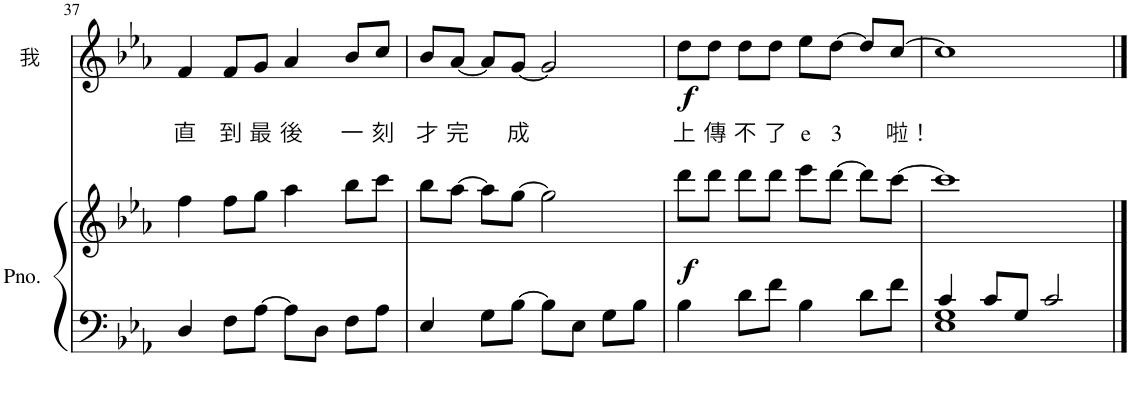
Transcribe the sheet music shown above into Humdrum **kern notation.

**kern	**kern	**dynam	**kern	**text	**dynam
*part2	*part2	*part2	*part1	*part1	*part1
*staff3	*staff2	*staff2/3	*staff1	*staff1	*staff1
*I"鋼琴	*	*	*I"可憐的我	*	*
!!LO:PB:g=z
*clefF4	*clefG2	*	*clefG2	*	*
*k[b-e-a-]	*k[b-e-a-]	*	*k[b-e-a-]	*	*
*M4/4	*M4/4	*	*M4/4	*	*
=37	=37	=37	=37	=37	=37
!	!	!	!	!LO:LY:b	!
4D/	4ff\	.	4f/	直	.
!	!	!	!	!LO:LY:b	!
8F\L	8ff\L	.	8f/L	到	.
!	!	!	!	!LO:LY:b	!
[8A-\J	8gg\J	.	8g/J	最	.
!	!	!	!	!LO:LY:b	!
8A-\L]	4aa-\	.	4a-/	後	.
8D\J	.	.	.	.	.
!	!	!	!	!LO:LY:b	!
8F\L	8bb-\L	.	8b-/L	一	.
!	!	!	!	!LO:LY:b	!
8A-\J	8ccc\J	.	8cc/J	刻	.
=38	=38	=38	=38	=38	=38
!	!	!	!	!LO:LY:b	!
4E-/	8bb-\L	.	8b-/L	才	.
!	!	!	!	!LO:LY:b	!
.	[8aa-\J	.	[8a-/J	完	.
8G\L	8aa-\L]	.	8a-/L]	.	.
!	!	!	!	!LO:LY:b	!
[8B-\J	[8gg\J	.	[8g/J	成	.
8B-\L]	2gg\]	.	2g/]	.	.
8E-\J	.	.	.	.	.
8G\L	.	.	.	.	.
8B-\J	.	.	.	.	.
=39	=39	=39	=39	=39	=39
!	!	!LO:DY:b	!	!LO:LY:b	!LO:DY:b
4B-\	8ddd\L	f	8dd\L	上	f
!	!	!	!	!LO:LY:b	!
.	8ddd\J	.	8dd\J	傳	.
!	!	!	!	!LO:LY:b	!
8d\L	8ddd\L	.	8dd\L	不	.
!	!	!	!	!LO:LY:b	!
8f\J	8ddd\J	.	8dd\J	了	.
!	!	!	!	!LO:LY:b	!
4B-\	8eee-\L	.	8ee-\L	e	.
!	!	!	!	!LO:LY:b	!
.	[8ddd\J	.	[8dd\J	3	.
8d\L	8ddd\L]	.	8dd/L]	.	.
!	!	!	!	!LO:LY:b	!
8f\J	[8ccc\J	.	[8cc/J	啦！	.
=40	=40	=40	=40	=40	=40
*^	*	*	*	*	*
4c/	1E- 1G	1ccc]	.	1cc]	.	.
8c/L	.	.	.	.	.	.
8G/J	.	.	.	.	.	.
2c/	.	.	.	.	.	.
*v	*v	*	*	*	*	*
==	==	==	==	==	==
*-	*-	*-	*-	*-	*-
